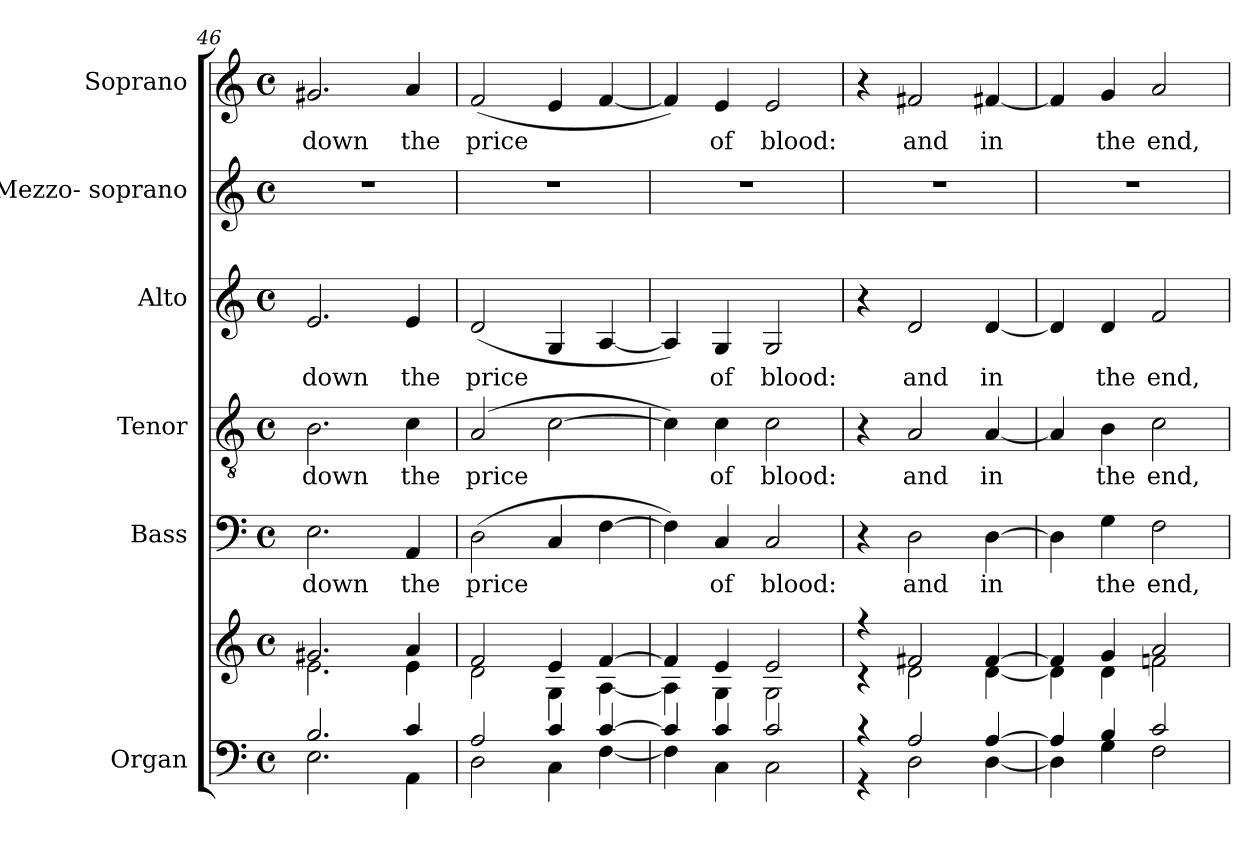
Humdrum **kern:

**kern	**kern	**kern	**text	**kern	**text	**kern	**text	**kern	**kern	**text
*part6	*part6	*part5	*part5	*part4	*part4	*part3	*part3	*part2	*part1	*part1
*staff7	*staff6	*staff5	*staff5	*staff4	*staff4	*staff3	*staff3	*staff2	*staff1	*staff1
*I"Organ	*	*I"Bass	*	*I"Tenor	*	*I"Alto	*	*I"Mezzo- soprano	*I"Soprano	*
*I'Org.	*	*I'B	*	*I'T.	*	*I'A	*	*I'M-S.	*I'S	*
*clefF4	*clefG2	*clefF4	*	*clefGv2	*	*clefG2	*	*clefG2	*clefG2	*
*	*	*	*	*ITrd7c12	*	*	*	*	*	*
*k[]	*k[]	*k[]	*	*k[]	*	*k[]	*	*k[]	*k[]	*
*C:	*C:	*C:	*	*C:	*	*C:	*	*C:	*C:	*
*M4/4	*M4/4	*M4/4	*	*M4/4	*	*M4/4	*	*M4/4	*M4/4	*
*met(c)	*met(c)	*met(c)	*	*met(c)	*	*met(c)	*	*met(c)	*met(c)	*
=46	=46	=46	=46	=46	=46	=46	=46	=46	=46	=46
*^	*^	*	*	*	*	*	*	*	*	*
!	!	!	!	!	!LO:LY:b:color=#000000	!	!	!	!	!	!	!
!	!	!	!	!	!	!	!LO:LY:b:color=#000000	!	!	!	!	!
!	!	!	!	!	!	!	!	!	!LO:LY:b:color=#000000	!	!	!
!	!	!	!	!	!	!	!	!	!	!	!	!LO:LY:b:color=#000000
2.Bi/	2.Ei\	2.g#Xi/	2.ei\	2.Ei\	down	2.BBi\	down	2.ei/	down	1r	2.g#Xi/	down
!	!	!	!	!	!LO:LY:b:color=#000000	!	!	!	!	!	!	!
!	!	!	!	!	!	!	!LO:LY:b:color=#000000	!	!	!	!	!
!	!	!	!	!	!	!	!	!	!LO:LY:b:color=#000000	!	!	!
!	!	!	!	!	!	!	!	!	!	!	!	!LO:LY:b:color=#000000
4ci/	4AAi\	4ai/	4ei\	4AAi/	the	4Ci\	the	4ei/	the	.	4ai/	the
=47	=47	=47	=47	=47	=47	=47	=47	=47	=47	=47	=47	=47
!	!	!	!	!	!LO:LY:b:color=#000000	!	!	!	!	!	!	!
!	!	!	!	!	!	!	!LO:LY:b:color=#000000	!	!	!	!	!
!	!	!	!	!	!	!	!	!	!LO:LY:b:color=#000000	!	!	!
!	!	!	!	!	!	!	!	!	!	!	!	!LO:LY:b:color=#000000
2Ai/	2Di\	2fi/	2di\	(2Di\	price	(2AAi/	price	(2di/	price	1r	(2fi/	price
4ci/	4Ci\	4ei/	4Gi\	4Ci/	.	[2Ci\	.	4Gi/	.	.	4ei/	.
[4ci/	[4Fi\	[4fi/	[4Ai\	[4Fi\	.	.	.	[4Ai/	.	.	[4fi/	.
=48	=48	=48	=48	=48	=48	=48	=48	=48	=48	=48	=48	=48
4ci/]	4Fi\]	4fi/]	4Ai\]	4Fi\])	.	4Ci\])	.	4Ai/])	.	1r	4fi/])	.
!	!	!	!	!	!LO:LY:b:color=#000000	!	!	!	!	!	!	!
!	!	!	!	!	!	!	!LO:LY:b:color=#000000	!	!	!	!	!
!	!	!	!	!	!	!	!	!	!LO:LY:b:color=#000000	!	!	!
!	!	!	!	!	!	!	!	!	!	!	!	!LO:LY:b:color=#000000
4ci/	4Ci\	4ei/	4Gi\	4Ci/	of	4Ci\	of	4Gi/	of	.	4ei/	of
!	!	!	!	!	!LO:LY:b:color=#000000	!	!	!	!	!	!	!
!	!	!	!	!	!	!	!LO:LY:b:color=#000000	!	!	!	!	!
!	!	!	!	!	!	!	!	!	!LO:LY:b:color=#000000	!	!	!
!	!	!	!	!	!	!	!	!	!	!	!	!LO:LY:b:color=#000000
2ci/	2Ci\	2ei/	2Gi\	2Ci/	blood:	2Ci\	blood:	2Gi/	blood:	.	2ei/	blood:
!!LO:PB:g=z
=49	=49	=49	=49	=49	=49	=49	=49	=49	=49	=49	=49	=49
4r	4r	4r	4r	4r	.	4r	.	4r	.	1r	4r	.
!	!	!	!	!	!LO:LY:b:color=#000000	!	!	!	!	!	!	!
!	!	!	!	!	!	!	!LO:LY:b:color=#000000	!	!	!	!	!
!	!	!	!	!	!	!	!	!	!LO:LY:b:color=#000000	!	!	!
!	!	!	!	!	!	!	!	!	!	!	!	!LO:LY:b:color=#000000
2Ai/	2Di\	2f#Xi/	2di\	2Di\	and	2AAi/	and	2di/	and	.	2f#Xi/	and
!	!	!	!	!	!LO:LY:b:color=#000000	!	!	!	!	!	!	!
!	!	!	!	!	!	!	!LO:LY:b:color=#000000	!	!	!	!	!
!	!	!	!	!	!	!	!	!	!LO:LY:b:color=#000000	!	!	!
!	!	!	!	!	!	!	!	!	!	!	!	!LO:LY:b:color=#000000
[4Ai/	[4Di\	[4f#i/	[4di\	[4Di\	in	[4AAi/	in	[4di/	in	.	[4f#Xi/	in
=50	=50	=50	=50	=50	=50	=50	=50	=50	=50	=50	=50	=50
4Ai/]	4Di\]	4f#i/]	4di\]	4Di\]	.	4AAi/]	.	4di/]	.	1r	4f#i/]	.
!	!	!	!	!	!LO:LY:b:color=#000000	!	!	!	!	!	!	!
!	!	!	!	!	!	!	!LO:LY:b:color=#000000	!	!	!	!	!
!	!	!	!	!	!	!	!	!	!LO:LY:b:color=#000000	!	!	!
!	!	!	!	!	!	!	!	!	!	!	!	!LO:LY:b:color=#000000
4Bi/	4Gi\	4gi/	4di\	4Gi\	the	4BBi\	the	4di/	the	.	4gi/	the
!	!	!	!	!	!LO:LY:b:color=#000000	!	!	!	!	!	!	!
!	!	!	!	!	!	!	!LO:LY:b:color=#000000	!	!	!	!	!
!	!	!	!	!	!	!	!	!	!LO:LY:b:color=#000000	!	!	!
!	!	!	!	!	!	!	!	!	!	!	!	!LO:LY:b:color=#000000
2ci/	2Fi\	2ai/	2fi\	2Fi\	end,	2Ci\	end,	2fi/	end,	.	2ai/	end,
*v	*v	*	*	*	*	*	*	*	*	*	*	*
*	*v	*v	*	*	*	*	*	*	*	*	*
=	=	=	=	=	=	=	=	=	=	=
*-	*-	*-	*-	*-	*-	*-	*-	*-	*-	*-
